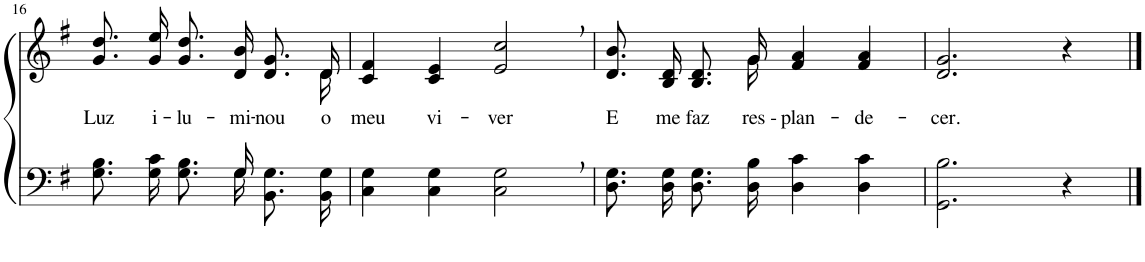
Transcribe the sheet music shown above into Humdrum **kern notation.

**kern	**kern	**text
*part2	*part1	*part1
*staff2	*staff1	*staff1
*I"Parte III e IV	*I"Parte I e II	*
!!LO:PB:g=z
*clefF4	*clefG2	*
*k[f#]	*k[f#]	*
*M4/4	*M4/4	*
=16	=16	=16
*^	*	*
!	!	!	!LO:LY:b
*	*	*^	*
8.G\ 8.B\L	4..ryy	8.g\ 8.dd\L	8.ryy	Luz
!	!	!	!	!LO:LY:b
*	*	*v	*v	*
16G\ 16c\Jk	.	16g\ 16ee\Jk	i-
!	!	!	!LO:LY:b
8.G\ 8.B\L	.	8.g/ 8.dd/L	-lu-
!	!	!	!LO:LY:b
16G\Jk	16G\	16d/ 16b/Jk	-mi-
!	!	!	!LO:LY:b
8.BB\ 8.G\L	4ryy	8.d/ 8.g/L	-nou
!	!	!	!LO:LY:b
*	*	*^	*
16BB\ 16G\Jk	.	16d/Jk	16d\	o
*v	*v	*	*	*
=17	=17	=17	=17
!	!	!	!LO:LY:b
4C\ 4G\	4c/ 4f#/	1ryy	meu
!	!	!	!LO:LY:b
4C\ 4G\	4c/ 4e/	.	vi-
!	!	!	!LO:LY:b
2C\, 2G\,	2e/, 2cc/,	.	-ver
=18	=18	=18	=18
!	!	!	!LO:LY:b
8.D\ 8.G\L	4..ryy	8.d/ 8.b/L	E
!	!	!	!LO:LY:b
16D\ 16G\Jk	.	16B/ 16d/Jk	me
!	!	!	!LO:LY:b
8.D\ 8.G\L	.	8.B/ 8.d/L	faz
!	!	!	!LO:LY:b
16D\ 16B\Jk	16g\	16g/Jk	res --
!	!	!	!LO:LY:b
4D\ 4c\	2ryy	4f#/ 4a/	-plan-
!	!	!	!LO:LY:b
4D\ 4c\	.	4f#/ 4a/	-de-
=19	=19	=19	=19
!	!	!	!LO:LY:b
*	*v	*v	*
2.GG\ 2.B\	2.d/ 2.g/	-cer.
4r	4r	.
==	==	==
*-	*-	*-
